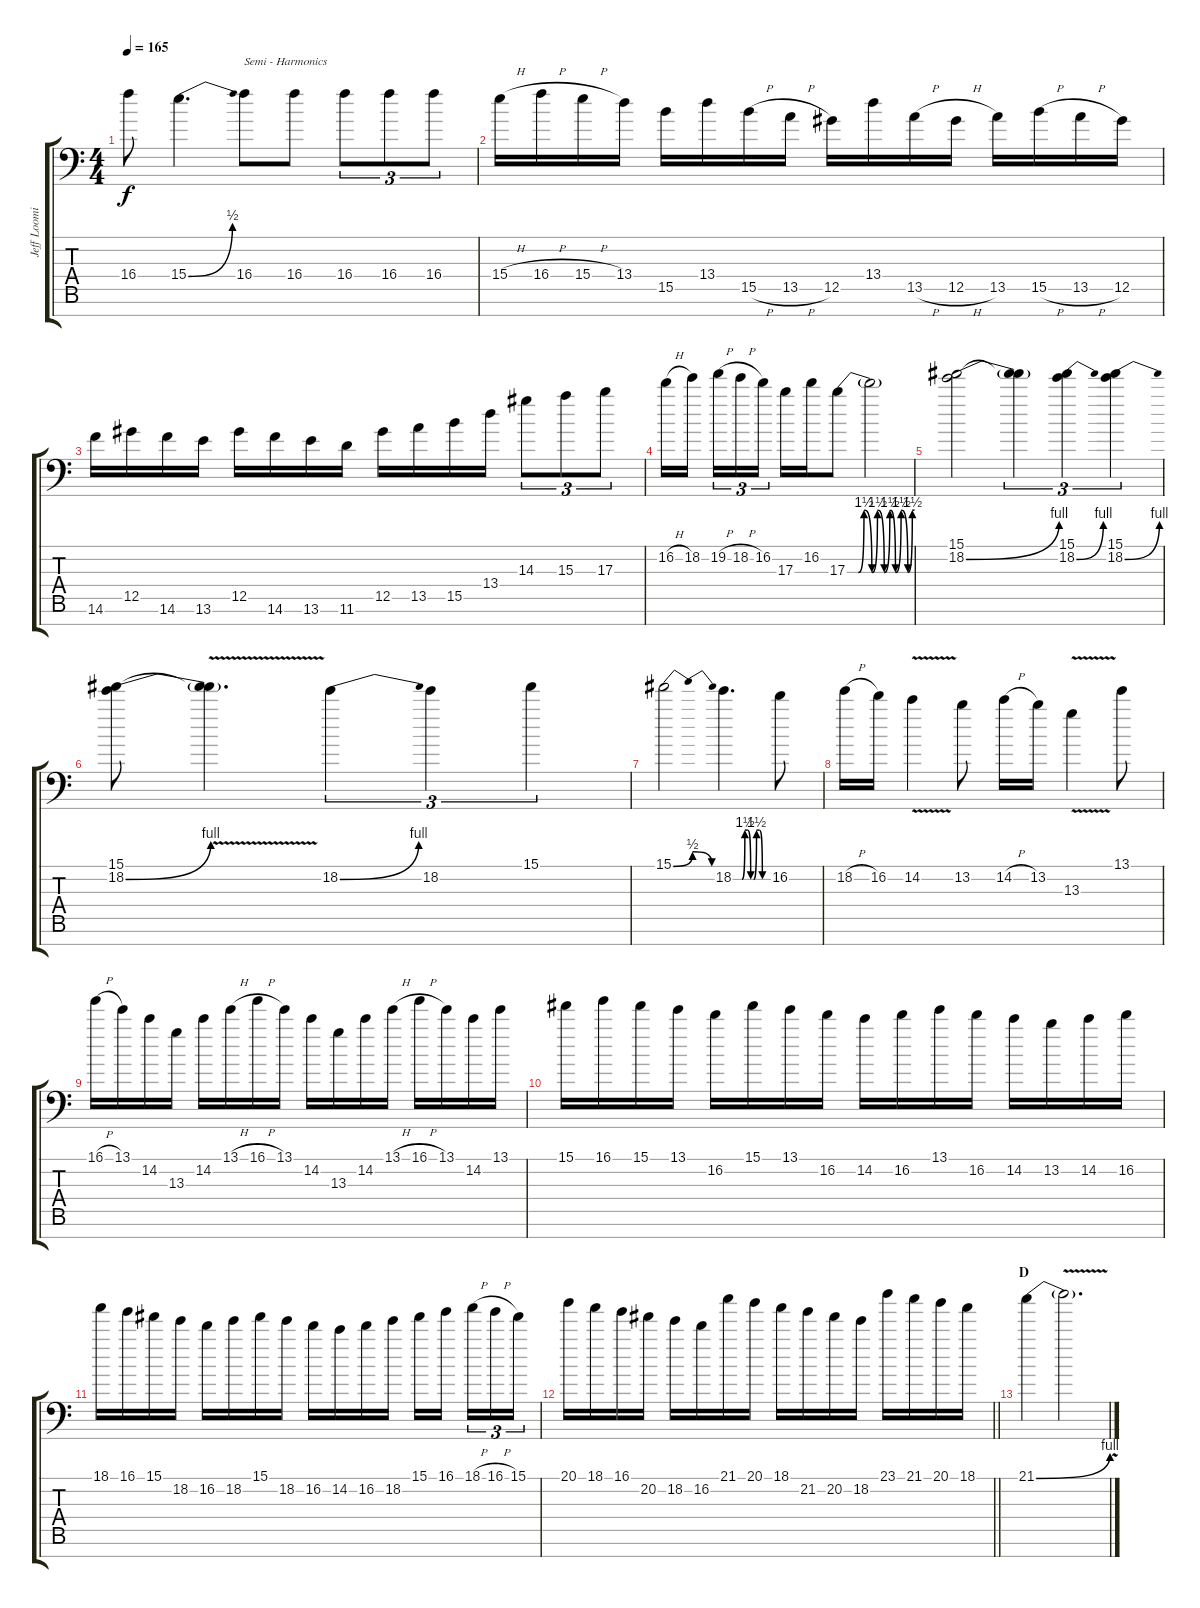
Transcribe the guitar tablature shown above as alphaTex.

\track ("Jeff Loomis Lead Gtr" "Jeff Loomi") {instrument distortionguitar}
\staff {score tabs}
\tuning (Eb4 Bb3 Gb3 Db3 Ab2 Eb2 Bb1) {hide}
\ts (4 4)
\tempo 165
\clef f4
\ks c
16.4.8{dy f} 15.4{be (bend 0 0 60 2)}.4{d} 16.4.8{txt "Semi - Harmonics"} 16.4.8 16.4.8{tu (3 2)} 16.4.8{tu (3 2)} 16.4.8{tu (3 2)} |
15.4{h}.16 16.4{h}.16 15.4{h}.16 13.4.16 15.5.16 13.4.16 15.5{h}.16 13.5{h}.16 12.5.16 13.4.16 13.5{h}.16 12.5{h}.16 13.5.16 15.5{h}.16 13.5{h}.16 12.5.16 |
14.6.16 12.5.16 14.6.16 13.6.16 12.5.16 14.6.16 13.6.16 11.6.16 12.5.16 13.5.16 15.5.16 13.4.16 14.3.8{tu (3 2)} 15.3.8{tu (3 2)} 17.3.8{tu (3 2)} |
16.2{h}.16 18.2.16{beam splitsecondary} 19.2{h}.16{tu (3 2)} 18.2{h}.16{tu (3 2)} 16.2.16{tu (3 2)} 17.3.16 16.2.16 17.3{be (custom 0 0 10 0 15 6 22 0 27 6 33 0 38 6 43 0 48 6 54 0 58 6 60 6)}.8 17.3{t}.2 |
(15.1 18.2{be (bend 0 0 60 4)}).2 (15.1{t} 18.2{t}).4{tu (3 2)} (15.1 18.2{be (bend 0 0 60 4)}).4{tu (3 2)} (15.1 18.2{be (bend 0 0 60 4)}).4{tu (3 2)} |
(15.1 18.2{be (bend 0 0 60 4)}).8 (15.1{t} 18.2{v t}).4{d} 18.2{be (bend 0 0 60 4)}.4{tu (3 2)} 18.2.4{tu (3 2)} 15.1.4{tu (3 2)} |
15.1{be (bendrelease 0 0 15 2 45 2 60 0)}.2 18.2{be (custom 0 0 15 0 20 6 25 6 30 0 35 0 40 6 45 6 50 0 55 0 60 0)}.4{d} 16.2.8 |
18.2{h}.16 16.2.16 14.2{v}.4 13.2.8 14.2{h}.16 13.2.16 13.3{v}.4 13.1.8 |
16.1{h}.16 13.1.16 14.2.16 13.3.16 14.2.16 13.1{h}.16 16.1{h}.16 13.1.16 14.2.16 13.3.16 14.2.16 13.1{h}.16 16.1{h}.16 13.1.16 14.2.16 13.1.16 |
15.1.16 16.1.16 15.1.16 13.1.16 16.2.16 15.1.16 13.1.16 16.2.16 14.2.16 16.2.16 13.1.16 16.2.16 14.2.16 13.2.16 14.2.16 16.2.16 |
18.1.16 16.1.16 15.1.16 18.2.16 16.2.16 18.2.16 15.1.16 18.2.16 16.2.16 14.2.16 16.2.16 18.2.16 15.1.16 16.1.16{beam splitsecondary} 18.1{h}.16{tu (3 2)} 16.1{h}.16{tu (3 2)} 15.1.16{tu (3 2)} |
\barLineRight lightlight
20.1.16 18.1.16 16.1.16 20.2.16 18.2.16 16.2.16 21.1.16 20.1.16 18.1.16 21.2.16 20.2.16 18.2.16 23.1.16 21.1.16 20.1.16 18.1.16 |
\section ("" "D")
21.1{be (bend 0 0 60 4)}.4 21.1{v t}.2{d}
